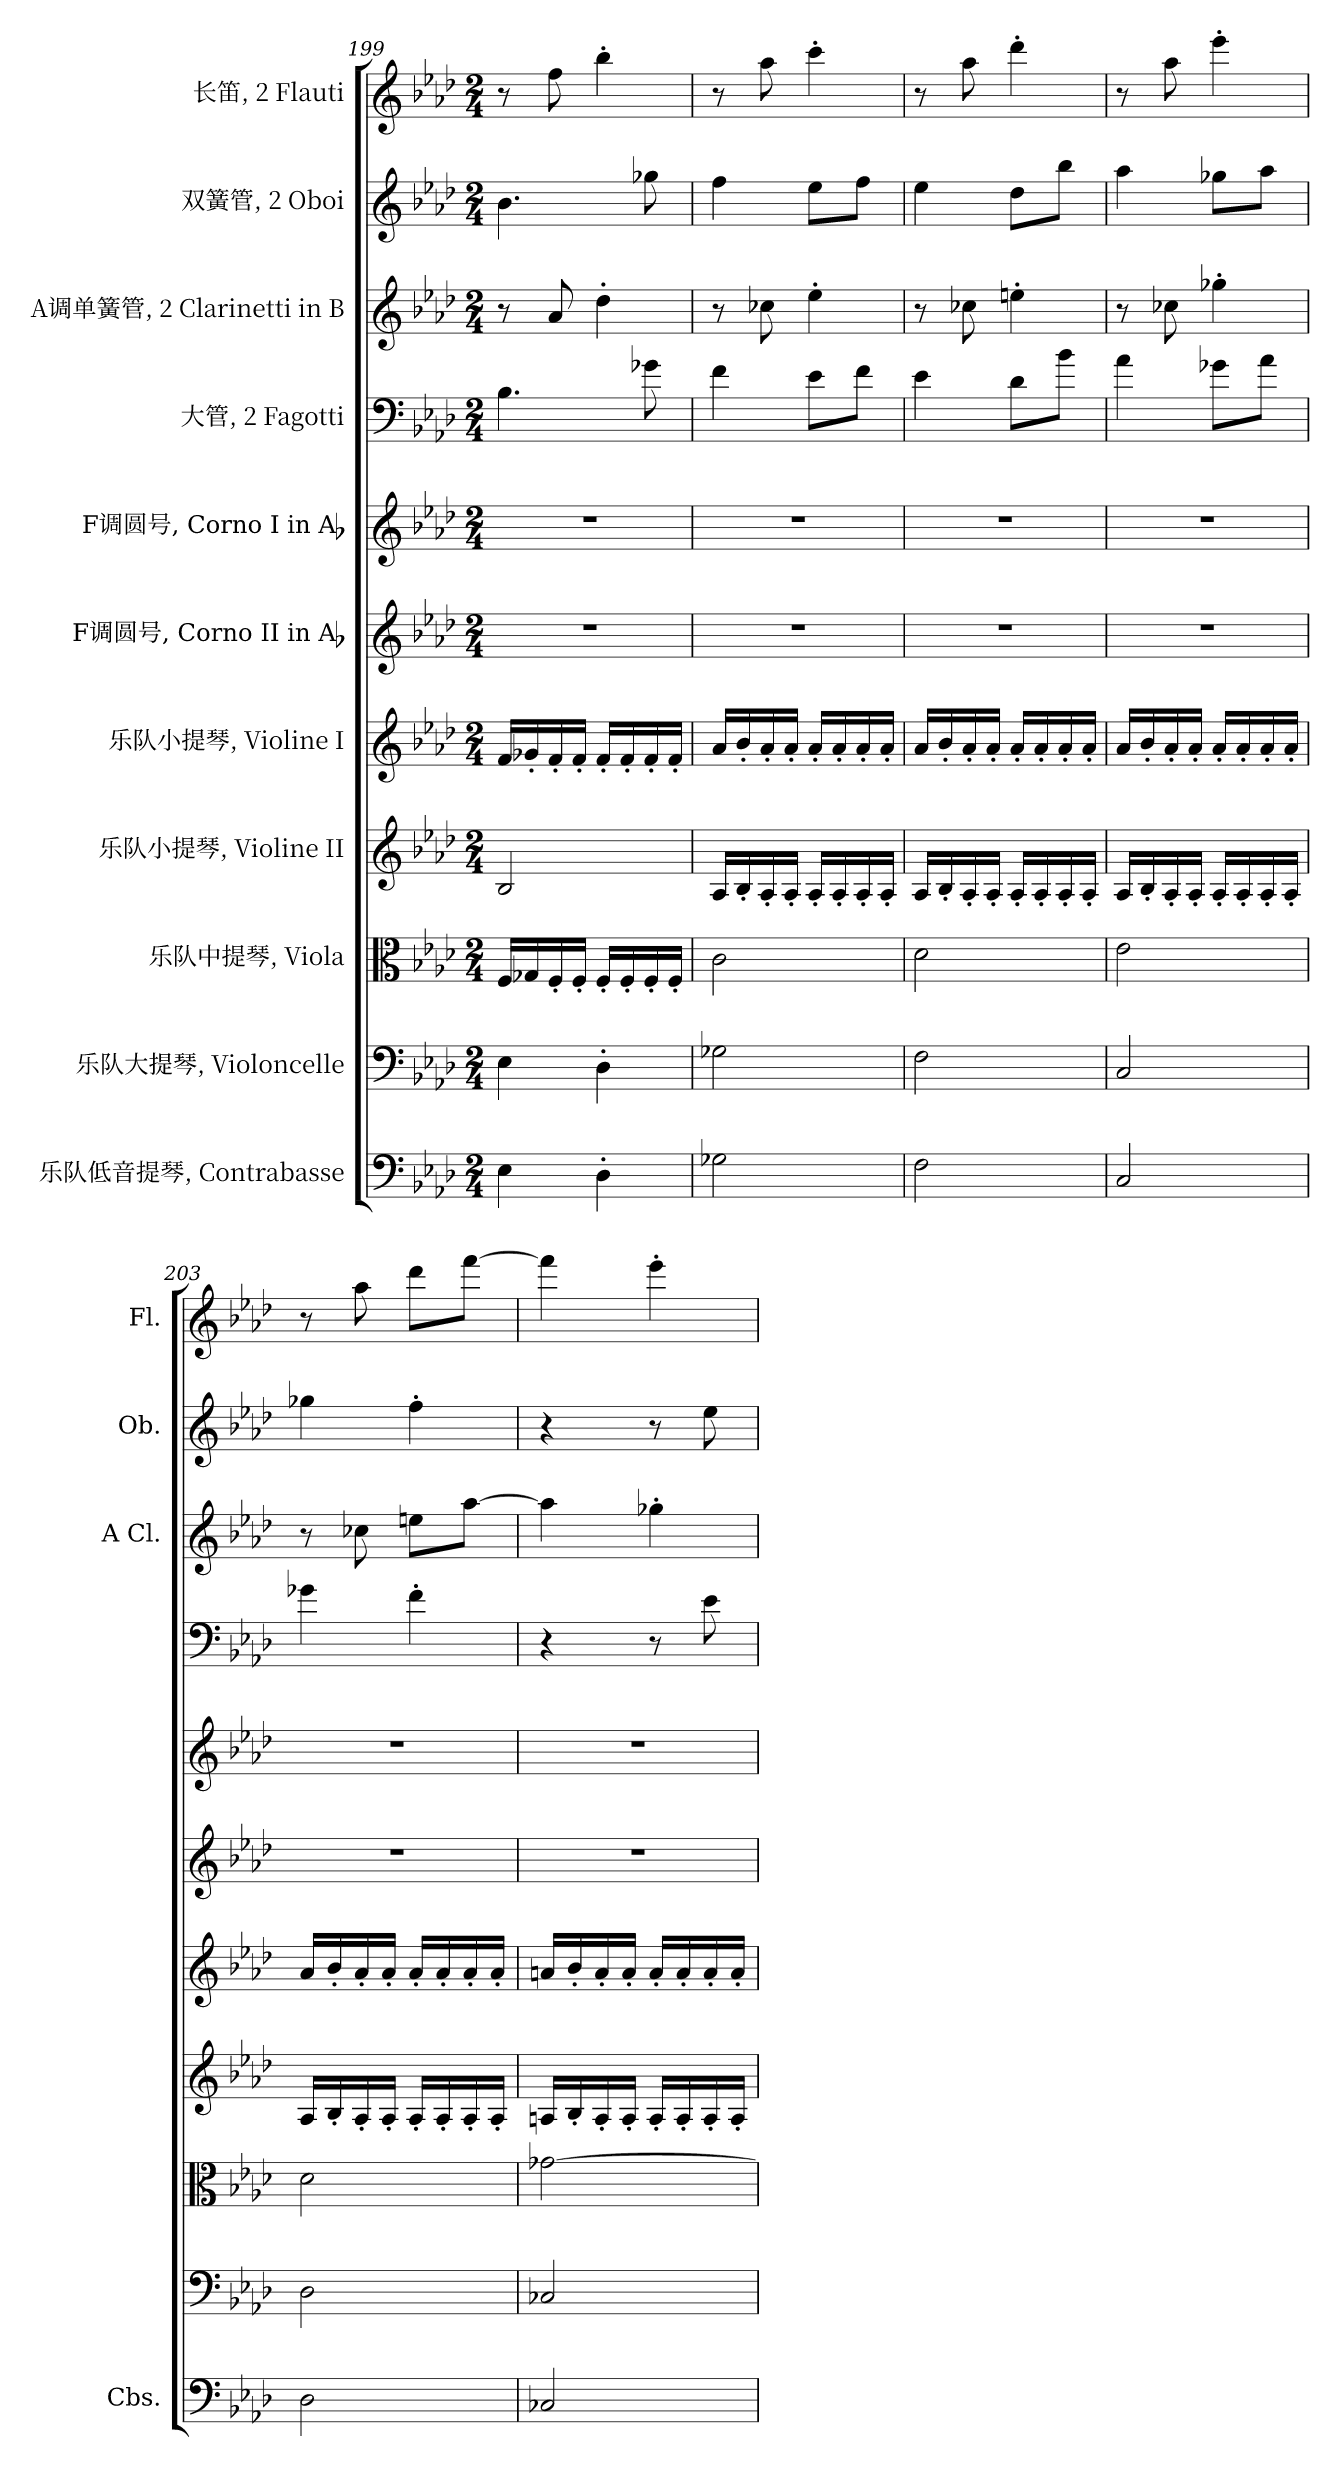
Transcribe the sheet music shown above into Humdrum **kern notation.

**kern	**kern	**kern	**kern	**kern	**kern	**kern	**kern	**kern	**kern	**kern
*part11	*part10	*part9	*part8	*part7	*part6	*part5	*part4	*part3	*part2	*part1
*staff11	*staff10	*staff9	*staff8	*staff7	*staff6	*staff5	*staff4	*staff3	*staff2	*staff1
*I"乐队低音提琴, Contrabasse	*I"乐队大提琴, Violoncelle	*I"乐队中提琴, Viola	*I"乐队小提琴, Violine II	*I"乐队小提琴, Violine I	*I"F调圆号, Corno II in Ab	*I"F调圆号, Corno I in Ab	*I"大管, 2 Fagotti	*I"A调单簧管, 2 Clarinetti in B	*I"双簧管, 2 Oboi	*I"长笛, 2 Flauti
*I'Cbs.	*	*	*	*	*	*	*	*I'A Cl.	*I'Ob.	*I'Fl.
*clefF4	*clefF4	*clefC3	*clefG2	*clefG2	*clefG2	*clefG2	*clefF4	*clefG2	*clefG2	*clefG2
*ITrd7c12	*	*	*	*	*ITrd4c7	*ITrd4c7	*	*ITrd2c3	*	*
*k[b-e-a-d-]	*k[b-e-a-d-]	*k[b-e-a-d-]	*k[b-e-a-d-]	*k[b-e-a-d-]	*k[b-e-a-d-g-]	*k[b-e-a-d-g-]	*k[b-e-a-d-]	*k[b-]	*k[b-e-a-d-]	*k[b-e-a-d-]
*M2/4	*M2/4	*M2/4	*M2/4	*M2/4	*M2/4	*M2/4	*M2/4	*M2/4	*M2/4	*M2/4
*MM51	*MM51	*MM51	*MM51	*MM51	*MM51	*MM51	*MM51	*MM51	*MM51	*MM51
=199	=199	=199	=199	=199	=199	=199	=199	=199	=199	=199
4EE-\	4E-\	16F/LL	2B-/	16f/LL	2r	2r	4.B-\	8r	4.b-\	8r
.	.	16G-X/	.	16g-X'/	.	.	.	.	.	.
.	.	16F'/	.	16f'/	.	.	.	8f/	.	8ff\
.	.	16F'/JJ	.	16f'/JJ	.	.	.	.	.	.
*	*	*	*	*	*	*	*	*	*	*MM64
4DD-'\	4D-'\	16F'/LL	.	16f'/LL	.	.	.	4b-'\	.	4bb-'\
.	.	16F'/	.	16f'/	.	.	.	.	.	.
.	.	16F'/	.	16f'/	.	.	8g-X\	.	8gg-X\	.
.	.	16F'/JJ	.	16f'/JJ	.	.	.	.	.	.
!!LO:PB:g=z
=200	=200	=200	=200	=200	=200	=200	=200	=200	=200	=200
*	*	*	*	*	*	*	*	*	*	*MM51
2GG-X\	2G-X\	2c\	16A-/LL	16a-/LL	2r	2r	4f\	8r	4ff\	8r
.	.	.	16B-'/	16b-'/	.	.	.	.	.	.
.	.	.	16A-'/	16a-'/	.	.	.	8a-X\	.	8aa-\
.	.	.	16A-'/JJ	16a-'/JJ	.	.	.	.	.	.
*	*	*	*	*	*	*	*	*	*	*MM64
.	.	.	16A-'/LL	16a-'/LL	.	.	8e-\L	4cc'\	8ee-\L	4ccc'\
.	.	.	16A-'/	16a-'/	.	.	.	.	.	.
.	.	.	16A-'/	16a-'/	.	.	8f\J	.	8ff\J	.
.	.	.	16A-'/JJ	16a-'/JJ	.	.	.	.	.	.
=201	=201	=201	=201	=201	=201	=201	=201	=201	=201	=201
*	*	*	*	*	*	*	*	*	*	*MM51
2FF\	2F\	2d-\	16A-/LL	16a-/LL	2r	2r	4e-\	8r	4ee-\	8r
.	.	.	16B-'/	16b-'/	.	.	.	.	.	.
.	.	.	16A-'/	16a-'/	.	.	.	8a-X\	.	8aa-\
.	.	.	16A-'/JJ	16a-'/JJ	.	.	.	.	.	.
*	*	*	*	*	*	*	*	*	*	*MM64
.	.	.	16A-'/LL	16a-'/LL	.	.	8d-\L	4cc#X'\	8dd-\L	4ddd-'\
.	.	.	16A-'/	16a-'/	.	.	.	.	.	.
.	.	.	16A-'/	16a-'/	.	.	8b-\J	.	8bb-\J	.
.	.	.	16A-'/JJ	16a-'/JJ	.	.	.	.	.	.
=202	=202	=202	=202	=202	=202	=202	=202	=202	=202	=202
*	*	*	*	*	*	*	*	*	*	*MM51
2CC/	2C/	2e-\	16A-/LL	16a-/LL	2r	2r	4a-\	8r	4aa-\	8r
.	.	.	16B-'/	16b-'/	.	.	.	.	.	.
.	.	.	16A-'/	16a-'/	.	.	.	8a-X\	.	8aa-\
.	.	.	16A-'/JJ	16a-'/JJ	.	.	.	.	.	.
*	*	*	*	*	*	*	*	*	*	*MM64
.	.	.	16A-'/LL	16a-'/LL	.	.	8g-X\L	4ee-X'\	8gg-X\L	4eee-'\
.	.	.	16A-'/	16a-'/	.	.	.	.	.	.
.	.	.	16A-'/	16a-'/	.	.	8a-\J	.	8aa-\J	.
.	.	.	16A-'/JJ	16a-'/JJ	.	.	.	.	.	.
!!LO:PB:g=z
=203	=203	=203	=203	=203	=203	=203	=203	=203	=203	=203
*	*	*	*	*	*	*	*	*	*	*MM53
2DD-\	2D-\	2d-\	16A-/LL	16a-/LL	2r	2r	4g-X\	8r	4gg-X\	8r
.	.	.	16B-'/	16b-'/	.	.	.	.	.	.
.	.	.	16A-'/	16a-'/	.	.	.	8a-X\	.	8aa-\
.	.	.	16A-'/JJ	16a-'/JJ	.	.	.	.	.	.
*	*	*	*	*	*	*	*	*	*	*MM64
.	.	.	16A-'/LL	16a-'/LL	.	.	4f'\	8cc#X\L	4ff'\	8ddd-\L
.	.	.	16A-'/	16a-'/	.	.	.	.	.	.
*	*	*	*	*	*	*	*	*	*	*MM57
.	.	.	16A-'/	16a-'/	.	.	.	[8ff\J	.	[8fff\J
.	.	.	16A-'/JJ	16a-'/JJ	.	.	.	.	.	.
=204	=204	=204	=204	=204	=204	=204	=204	=204	=204	=204
*	*	*	*	*	*	*	*	*	*	*MM52
2CC-X/	2C-X/	[2g-X\	16An/LL	16an/LL	2r	2r	4r	4ff\]	4r	4fff\]
.	.	.	16B-'/	16b-'/	.	.	.	.	.	.
.	.	.	16A'/	16a'/	.	.	.	.	.	.
.	.	.	16A'/JJ	16a'/JJ	.	.	.	.	.	.
*	*	*	*	*	*	*	*	*	*	*MM63
.	.	.	16A'/LL	16a'/LL	.	.	8r	4ee-X'\	8r	4eee-'\
.	.	.	16A'/	16a'/	.	.	.	.	.	.
.	.	.	16A'/	16a'/	.	.	8e-\	.	8ee-\	.
.	.	.	16A'/JJ	16a'/JJ	.	.	.	.	.	.
=	=	=	=	=	=	=	=	=	=	=
*-	*-	*-	*-	*-	*-	*-	*-	*-	*-	*-
